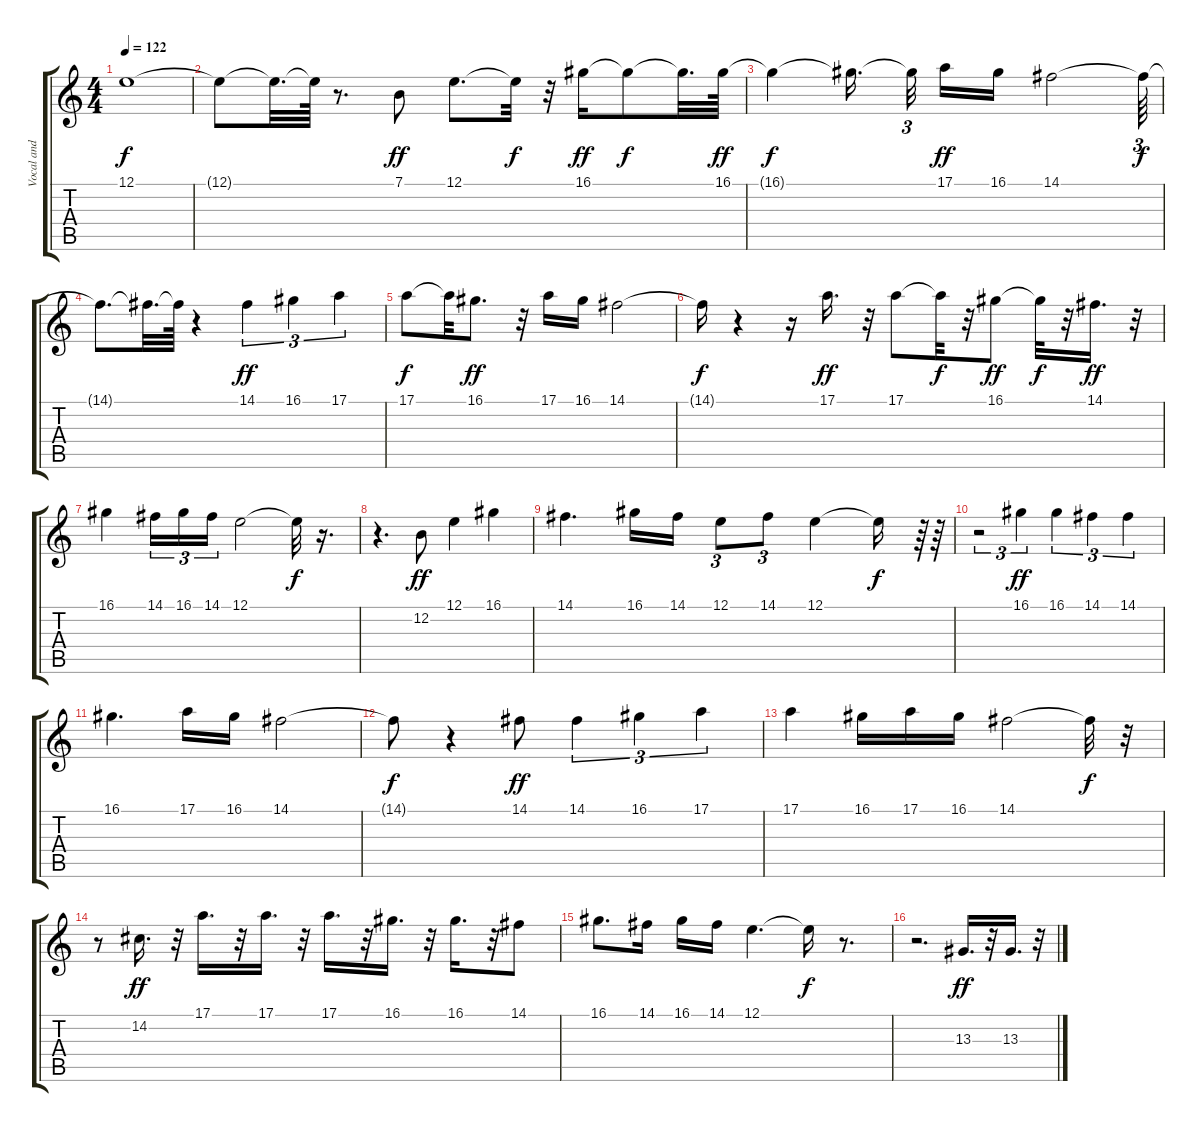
\track ("Vocal and Telephone ring" "Vocal and ") {instrument flute}
\staff {score tabs}
\tuning (E4 B3 G3 D3 A2 E2) {hide}
\ts (4 4)
\tempo 122
\clef g2
\ks c
12.1{t}.1{dy f} |
12.1{t}.8 12.1{t}.32{d} 12.1{t}.64 r.8{d} 7.1.8{dy ff} 12.1.8{d} 12.1{t}.32{dy f} r.32 16.1.16{dy ff} 16.1{t}.8{dy f} 16.1{t}.32{d} 16.1.64{dy ff} |
16.1{t}.4{dy f} 16.1{t}.16{d beam splitsecondary} 16.1{t}.32{tu (3 2) beam splitsecondary} 17.1.16{dy ff} 16.1.16 14.1.2 14.1{t}.64{tu (3 2) dy f} |
14.1{t}.8{d} 14.1{t}.32{d} 14.1{t}.64 r.4 14.1.4{tu (3 2) dy ff} 16.1.4{tu (3 2)} 17.1.4{tu (3 2)} |
17.1.8{dy f} 17.1{t}.32 16.1.8{d dy ff} r.32 17.1.16 16.1.16 14.1.2 |
14.1{t}.16{dy f} r.4 r.16 17.1.16{d dy ff} r.32 17.1.8 17.1{t}.32{dy f} r.32 16.1.8{dy ff} 16.1{t}.32{dy f} r.32 14.1.16{d dy ff} r.32 |
16.1.4 14.1.16{tu (3 2)} 16.1.16{tu (3 2)} 14.1.16{tu (3 2)} 12.1.2 12.1{t}.32{dy f} r.16{d} |
r.4{d} 12.2.8{dy ff} 12.1.4 16.1.4 |
14.1.4{d} 16.1.16 14.1.16 12.1.8{tu (3 2)} 14.1.8{tu (3 2)} 12.1.4 12.1{t}.16{dy f} r.64{tu (3 2)} r.64{tu (3 2)} |
r.2{tu (3 2)} 16.1.4{tu (3 2) dy ff} 16.1.4{tu (3 2)} 14.1.4{tu (3 2)} 14.1.4{tu (3 2)} |
16.1.4{d} 17.1.16 16.1.16 14.1.2 |
14.1{t}.8{dy f} r.4 14.1.8{dy ff} 14.1.4{tu (3 2)} 16.1.4{tu (3 2)} 17.1.4{tu (3 2)} |
17.1.4 16.1.16 17.1.16 16.1.16 14.1.2 14.1{t}.32{dy f} r.32 |
r.8 14.2.16{d dy ff} r.32 17.1.16{d} r.32 17.1.16{d} r.32 17.1.16{d} r.32 16.1.16{d} r.32 16.1.16{d} r.32 14.1.8 |
16.1.8{d} 14.1.16 16.1.16 14.1.16 12.1.4{d} 12.1{t}.16{dy f} r.8{d} |
r.2{d} 13.3.16{d dy ff} r.32 13.3.16{d} r.32
